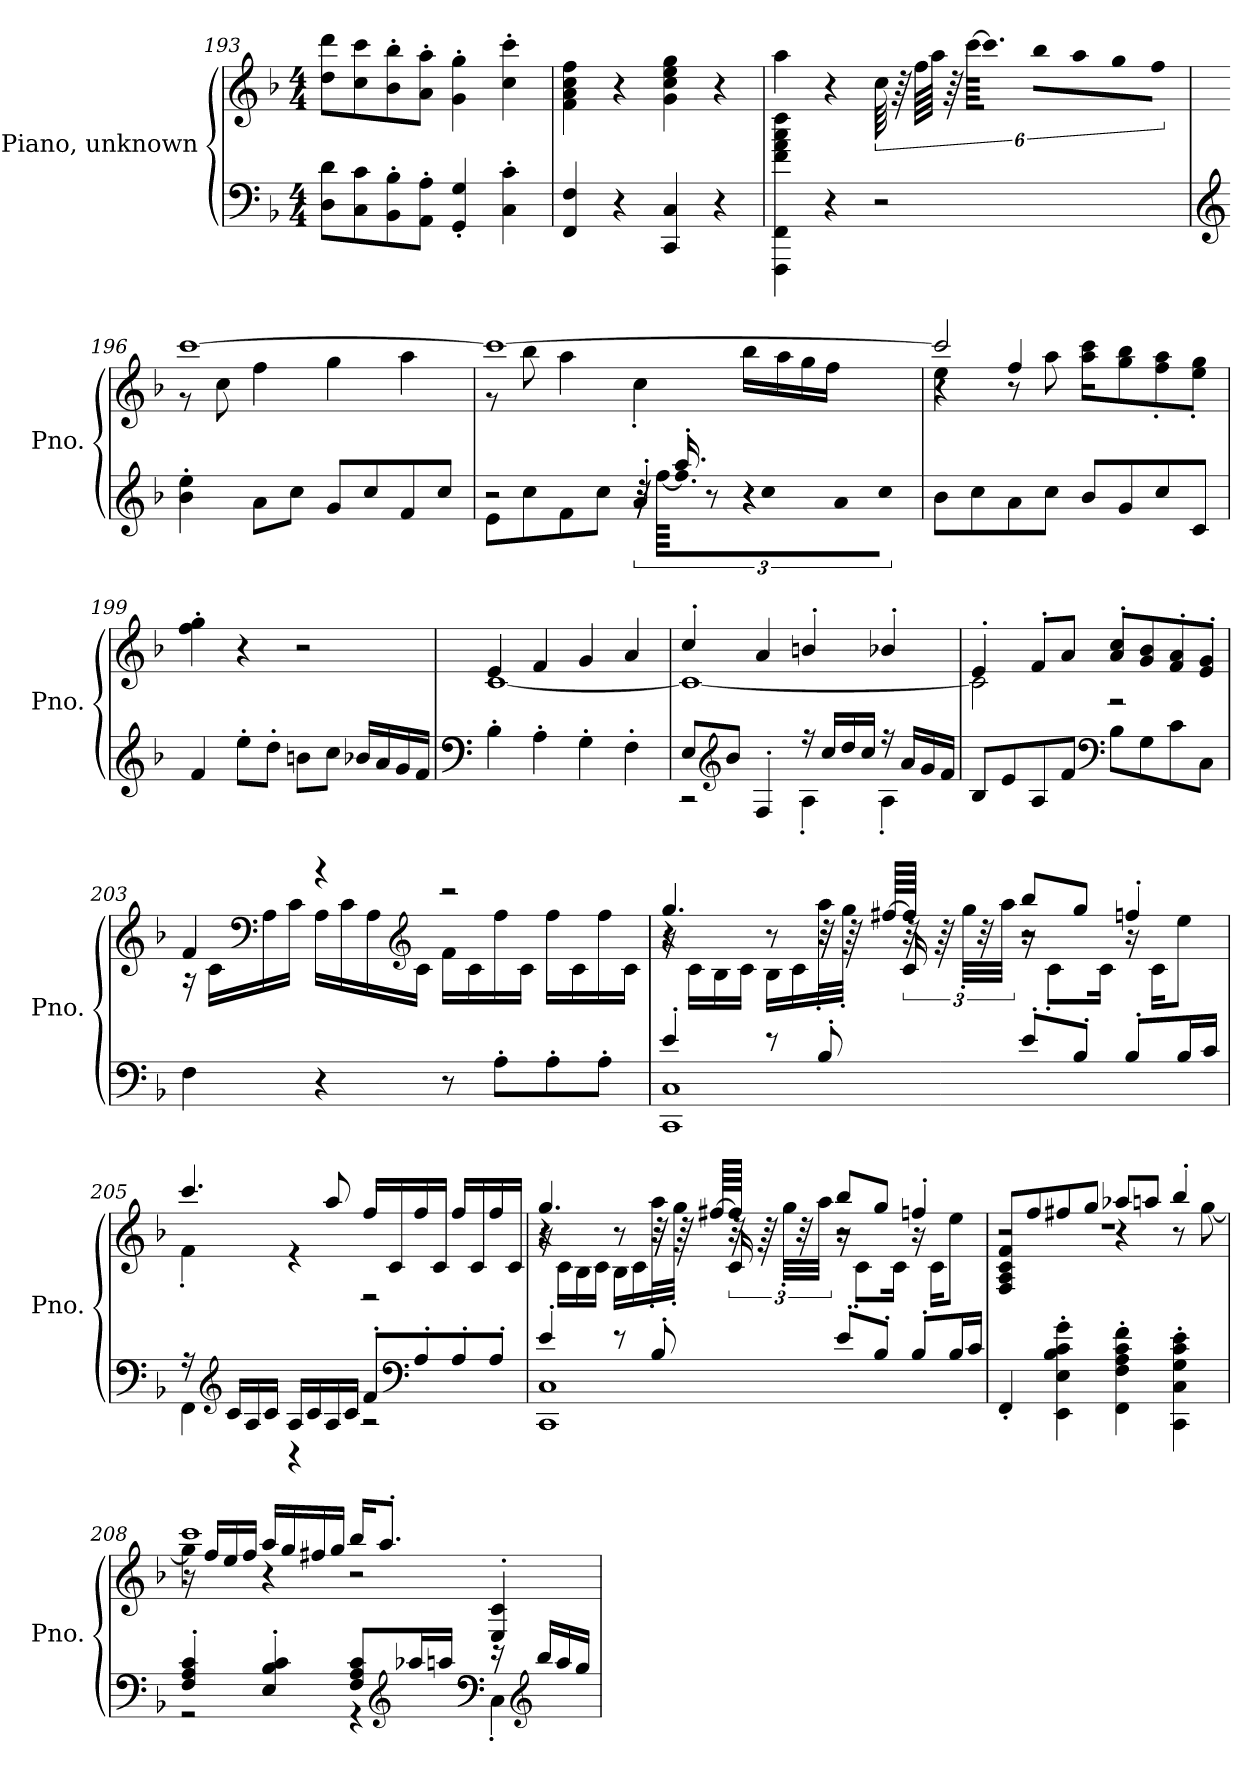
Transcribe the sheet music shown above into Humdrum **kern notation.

**kern	**kern
*part1	*part1
*staff2	*staff1
*I"Piano, unknown	*
*I'Pno.	*
*clefF4	*clefG2
*k[b-]	*k[b-]
*M4/4	*M4/4
=193	=193
8D\ 8d\L	8dd\ 8ddd\L
8C\ 8c\	8cc\ 8ccc\
8BB-\' 8B-\'	8b-\' 8bb-\'
8AA\' 8A\'J	8a\' 8aa\'J
4GG/' 4G/'	4g\' 4gg\'
4C\' 4c\'	4cc\' 4ccc\'
=194	=194
4FF/ 4F/	4f\ 4a\ 4cc\ 4ff\
4r	4r
4CC/ 4C/	4g\ 4cc\ 4ee\ 4gg\
4r	4r
!!LO:LB:g=z
=195	=195
4FFF\ 4FF\ 4f\ 4a\ 4cc\ 4ff\	4aa\
4r	4r
2r	96cc\
.	96r
.	96ff\LLLL
.	96aa\JJJJ
.	96r
.	[96ccc\KKKL
.	8.ccc\J]
.	16bb-\LL
.	16aa\
.	16gg\
.	16ff\JJ
=196	=196
*clefG2	*
*	*^
4b-\' 4ee\'	[1ccc	8r
.	.	8cc\
8a\L	.	4ff\
8cc\J	.	.
8g/L	.	4gg\
8cc/	.	.
8f/	.	4aa\
8cc/J	.	.
=197	=197	=197
*^	*	*
*	*^	*	*
2r	8e\L	2r	1ccc_	8r
.	8cc\	.	.	8bb-\
.	8f\	.	.	4aa\
.	8cc\J	.	.	.
32r	48r	4a'/	.	4cc'\
.	[96ff\KKLL	.	.	.
16.aa'/	16.ff\J]	.	.	.
8r	8cc\	.	.	.
4r	8a\	4r	.	16bb-\LL
.	.	.	.	16aa\
.	8cc\J	.	.	16gg\
.	.	.	.	16ff\JJ
*v	*v	*v	*	*
!!LO:LB:g=z
=198	=198	=198
*	*	*^
8b-\L	2ccc/]	4ee\	4r
8cc\	.	.	.
8a\	.	8r	4ff/
8cc\J	.	8aa\	.
8b-/L	2r	8aa\ 8ccc\L	2r
8g/	.	8gg\ 8bb-\	.
8cc/	.	8ff\' 8aa\'	.
8c/J	.	8ee\' 8gg\'J	.
*	*v	*v	*v
=199	=199
4f/	4ff\' 4gg\'
8ee'\L	4r
8dd'\J	.
8bn\L	2r
8cc\J	.
16b-X/LL	.
16a/	.
16g/	.
16f/JJ	.
=200	=200
*clefF4	*
*	*^
4B-'\	4e/	[1c
4A'\	4f/	.
4G'\	4g/	.
4F'\	4a/	.
=201	=201	=201
*^	*	*
8E/L	2r	4cc'/	1c_
*clefG2	*	*	*
8b-/J	.	.	.
4F'/	.	4a/	.
16r	4A'\	4bn'/	.
16cc/LL	.	.	.
16dd/	.	.	.
16cc/JJ	.	.	.
16r	4A'\	4b-X'/	.
16a/LL	.	.	.
16g/	.	.	.
16f/JJ	.	.	.
*v	*v	*	*
!!LO:PB:g=z	!!
=202	=202	=202
8B-/L	4e'/	2c\]
8e/	.	.
8A/	8f'/L	.
8f/J	8a/J	.
*clefF4	*	*
8B-\L	8a/' 8cc/'L	2r
8G\	8g/ 8b-/	.
8c\	8f/' 8a/'	.
8C\J	8e/' 8g/'J	.
=203	=203	=203
4F\	4f/	16r
.	.	16c\LL
*	*clefF4	*
.	.	16A\
.	.	16c\JJ
4r	4r	16A\LL
.	.	16c\
.	.	16A\
*	*clefG2	*
.	.	16c\JJ
8r	2r	16f\LL
.	.	16c\
8A'\L	.	16ff\
.	.	16c\JJ
8A'\	.	16ff\LL
.	.	16c\
8A'\J	.	16ff\
.	.	16c\JJ
!!LO:LB:g=z
=204	=204	=204
*^	*	*^
4e'/	1CC 1C	4.gg/	16r	4r
.	.	.	16c\LL	.
.	.	.	16B-\	.
.	.	.	16c\JJ	.
8r	.	.	16B-\LL	8r
.	.	.	16c\	.
8B-'/	.	32r	32aa'\L	16r
.	.	64r	32gg'\JJJ	.
.	.	[64ff#X/LLLL	.	.
.	.	64ff#/JJJJ]	48r	16c/
.	.	64r	.	.
.	.	.	48gg'\LLL	.
.	.	32r	.	.
.	.	.	48aa\JJJ	.
8e'/L	.	8bb-/L	16r	2r
.	.	.	8c'\L	.
8B-'/J	.	8gg/J	.	.
.	.	.	16c\Jk	.
8B-'/L	.	4ffn'/	16r	.
.	.	.	16c\KL	.
16B-/L	.	.	8ee\J	.
16c/JJ	.	.	.	.
*	*	*	*v	*v
!!LO:LB:g=z
=205	=205	=205	=205
16r	4FF\	4.ccc/	4f'\
*clefG2	*	*	*
16c/LL	.	.	.
16A/	.	.	.
16c/JJ	.	.	.
16A/LL	4r	.	4r
16c/	.	.	.
16A/	.	8aa/	.
16c/JJ	.	.	.
8f'/L	2r	16ff/LL	2r
.	.	16c/	.
*clefF4	*	*	*
8A'/	.	16ff/	.
.	.	16c/JJ	.
8A'/	.	16ff/LL	.
.	.	16c/	.
8A'/J	.	16ff/	.
.	.	16c/JJ	.
!!LO:LB:g=z
=206	=206	=206	=206
*	*	*	*^
4e'/	1CC 1C	4.gg/	16r	4r
.	.	.	16c\LL	.
.	.	.	16B-\	.
.	.	.	16c\JJ	.
8r	.	.	16B-\LL	8r
.	.	.	16c\	.
8B-'/	.	32r	32aa'\L	16r
.	.	64r	32gg'\JJJ	.
.	.	[64ff#X/LLLL	.	.
.	.	64ff#/JJJJ]	48r	16c/
.	.	64r	.	.
.	.	.	48gg'\LLL	.
.	.	32r	.	.
.	.	.	48aa\JJJ	.
8e'/L	.	8bb-/L	16r	2r
.	.	.	8c'\L	.
8B-'/J	.	8gg/J	.	.
.	.	.	16c\Jk	.
8B-'/L	.	4ffn'/	16r	.
.	.	.	16c\KL	.
16B-/L	.	.	8ee\J	.
16c/JJ	.	.	.	.
*v	*v	*	*	*
=207	=207	=207	=207
4FF'/	1r	2r	8F/ 8A/ 8c/ 8f/L
.	.	.	8ff/
4EE\' 4E\' 4B-\' 4c\' 4g\'	.	.	8ff#X/
.	.	.	8gg/J
4FF\' 4F\' 4A\' 4c\' 4f\'	.	4r	8aa-X/L
.	.	.	8aan/J
4CC\' 4C\' 4G\' 4c\' 4e\'	.	8r	4bb-'/
.	.	[8gg\	.
!!LO:LB:g=z	!!	!!
=208	=208	=208	=208
*^	*	*	*
4F/' 4A/' 4c/'	2r	1ccc	4gg\]	16r
.	.	.	.	16ff/LL
.	.	.	.	16ee/
.	.	.	.	16ff/JJ
4E/' 4B-/' 4c/'	.	.	4r	16aa/LL
.	.	.	.	16gg/
.	.	.	.	16ff#X/
.	.	.	.	16gg/JJ
8F/ 8A/ 8c/L	4r	.	2r	16bb-/KL
.	.	.	.	8.aa'/J
*clefG2	*	*	*	*
16aa-X/L	.	.	.	.
16aan/JJ	.	.	.	.
*clefF4	*	*	*	*
16r	4C'\	.	.	4E/' 4c/'
*clefG2	*	*	*	*
16bb-/LL	.	.	.	.
16aa/	.	.	.	.
16gg/JJ	.	.	.	.
*v	*v	*	*	*
*	*v	*v	*v
=	=
*-	*-
